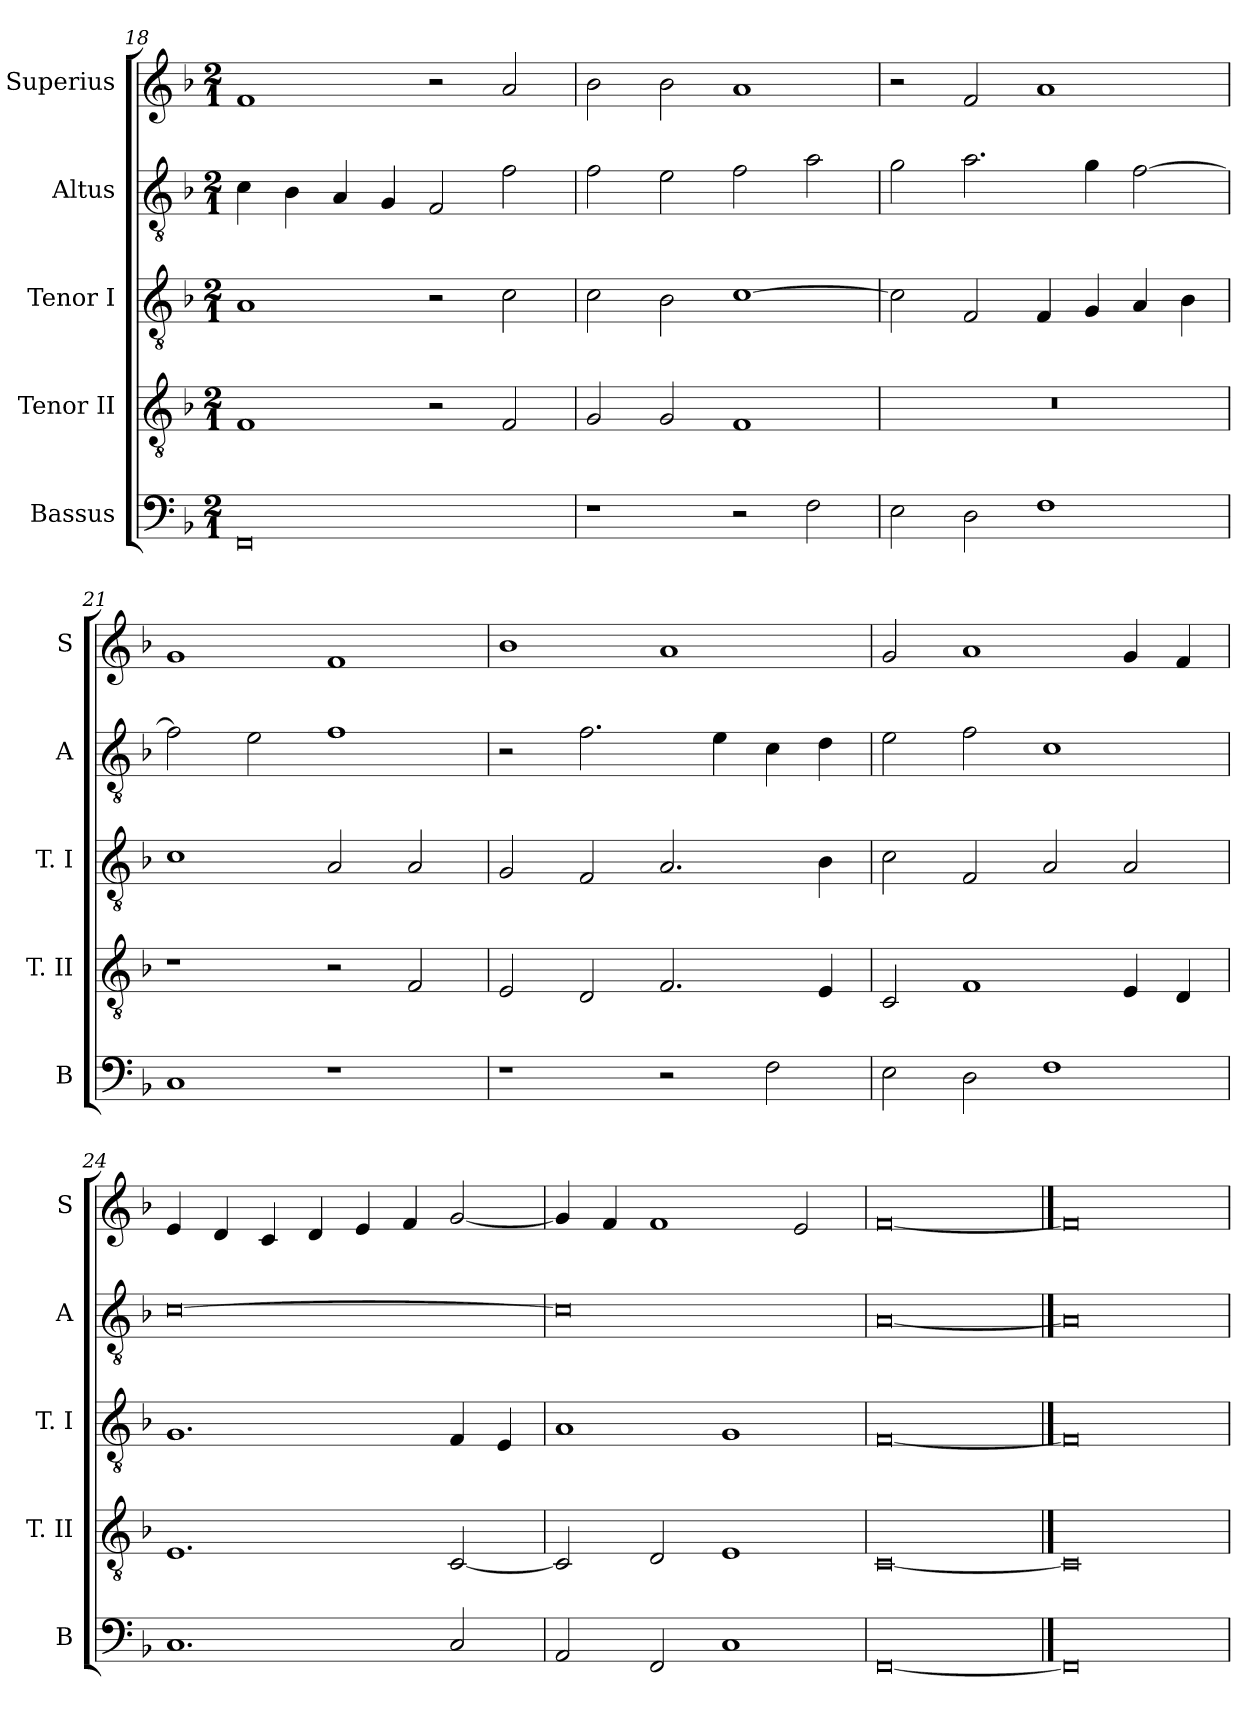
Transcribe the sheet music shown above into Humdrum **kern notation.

**kern	**kern	**kern	**kern	**kern
*part5	*part4	*part3	*part2	*part1
*staff5	*staff4	*staff3	*staff2	*staff1
*I"Bassus	*I"Tenor II	*I"Tenor I	*I"Altus	*I"Superius
*I'B	*I'T. II	*I'T. I	*I'A	*I'S
*clefF4	*clefGv2	*clefGv2	*clefGv2	*clefG2
*k[b-]	*k[b-]	*k[b-]	*k[b-]	*k[b-]
*d:	*d:	*d:	*d:	*d:
*M2/1	*M2/1	*M2/1	*M2/1	*M2/1
=18	=18	=18	=18	=18
0FF	1F	1A	4c	1f
.	.	.	4B-	.
.	.	.	4A	.
.	.	.	4G	.
.	2r	2r	2F	2r
.	2F	2c	2f	2a
=19	=19	=19	=19	=19
1r	2G	2c	2f	2b-
.	2G	2B-	2e	2b-
2r	1F	[1c	2f	1a
2F	.	.	2a	.
=20	=20	=20	=20	=20
2E	0r	2c]	2g	2r
2D	.	2F	2.a	2f
1F	.	4F	.	1a
.	.	4G	4g	.
.	.	4A	[2f	.
.	.	4B-	.	.
=21	=21	=21	=21	=21
1C	1r	1c	2f]	1g
.	.	.	2e	.
1r	2r	2A	1f	1f
.	2F	2A	.	.
=22	=22	=22	=22	=22
1r	2E	2G	2r	1b-
.	2D	2F	2.f	.
2r	2.F	2.A	.	1a
.	.	.	4e	.
2F	.	.	4c	.
.	4E	4B-	4d	.
=23	=23	=23	=23	=23
2E	2C	2c	2e	2g
2D	1F	2F	2f	1a
1F	.	2A	1c	.
.	4E	2A	.	4g
.	4D	.	.	4f
=24	=24	=24	=24	=24
1.C	1.E	1.G	[0c	4e
.	.	.	.	4d
.	.	.	.	4c
.	.	.	.	4d
.	.	.	.	4e
.	.	.	.	4f
2C	[2C	4F	.	[2g
.	.	4E	.	.
=25	=25	=25	=25	=25
2AA	2C]	1A	0c]	4g]
.	.	.	.	4f
2FF	2D	.	.	1f
1C	1E	1G	.	.
.	.	.	.	2e
=26	=26	=26	=26	=26
[0FF	[0C	[0F	[0A	[0f
==27	==27	==27	==27	==27
0FF]	0C]	0F]	0A]	0f]
=	=	=	=	=
*-	*-	*-	*-	*-
